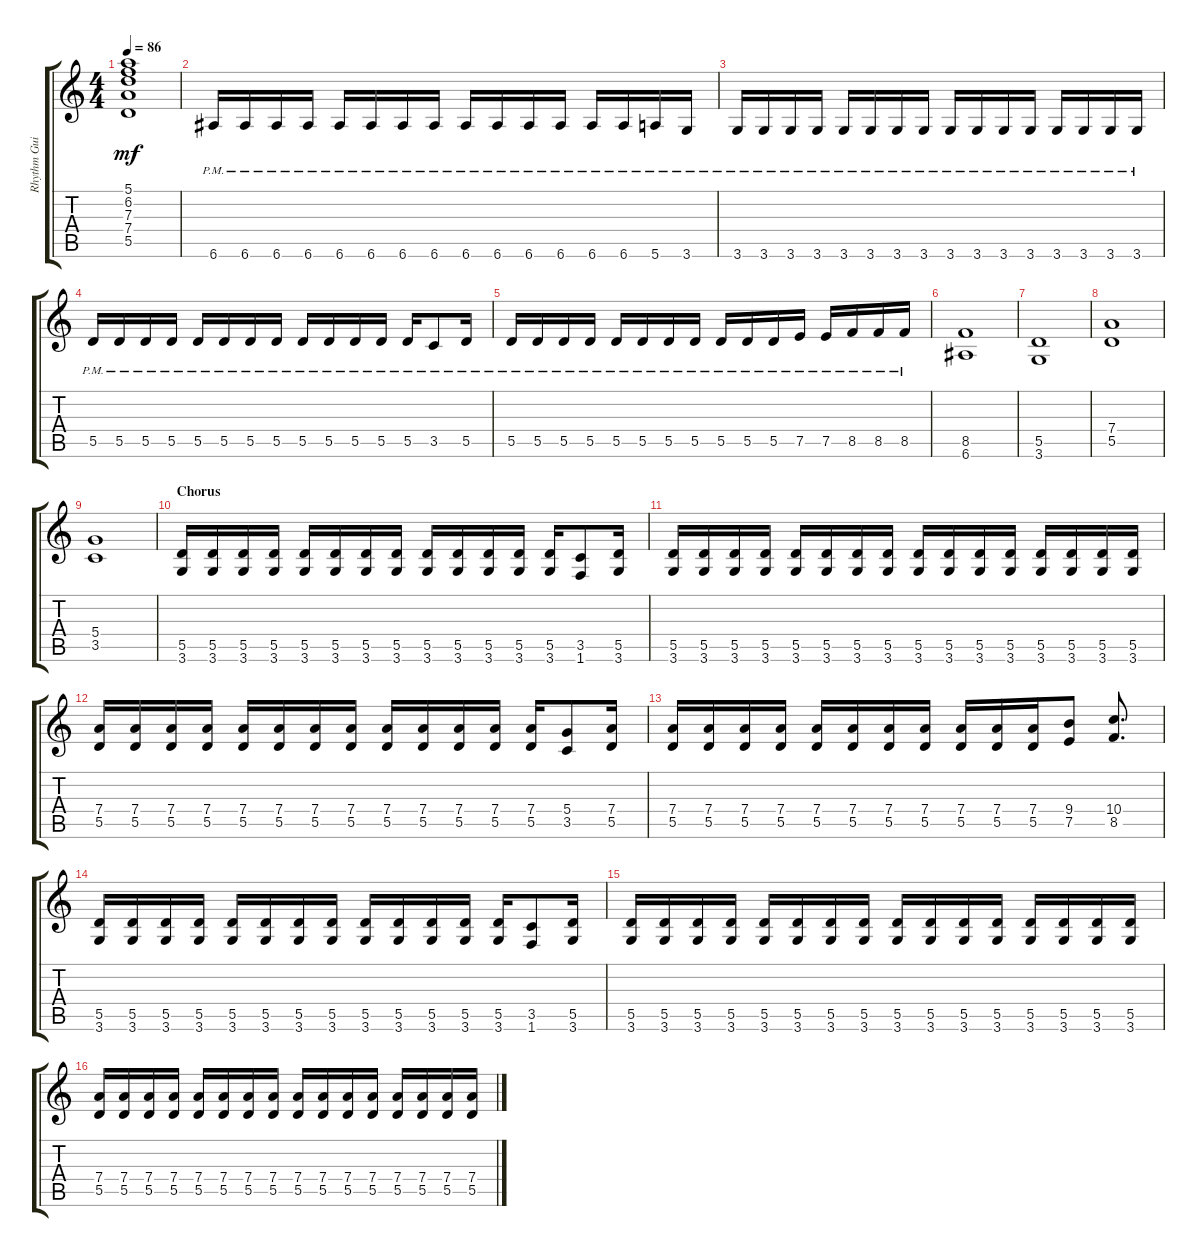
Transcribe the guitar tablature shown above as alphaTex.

\track ("Rhythm Guitar" "Rhythm Gui") {instrument overdrivenguitar}
\staff {score tabs}
\tuning (E4 B3 G3 D3 A2 E2) {hide}
\ts (4 4)
\tempo 86
\clef g2
\ks c
(5.1{t} 6.2{t} 7.3{t} 7.4{t} 5.5{t}).1{dy mf} |
6.6{pm}.16 6.6{pm}.16 6.6{pm}.16 6.6{pm}.16 6.6{pm}.16 6.6{pm}.16 6.6{pm}.16 6.6{pm}.16 6.6{pm}.16 6.6{pm}.16 6.6{pm}.16 6.6{pm}.16 6.6{pm}.16 6.6{pm}.16 5.6{pm}.16 3.6{pm}.16 |
3.6{pm}.16 3.6{pm}.16 3.6{pm}.16 3.6{pm}.16 3.6{pm}.16 3.6{pm}.16 3.6{pm}.16 3.6{pm}.16 3.6{pm}.16 3.6{pm}.16 3.6{pm}.16 3.6{pm}.16 3.6{pm}.16 3.6{pm}.16 3.6{pm}.16 3.6{pm}.16 |
5.5{pm}.16 5.5{pm}.16 5.5{pm}.16 5.5{pm}.16 5.5{pm}.16 5.5{pm}.16 5.5{pm}.16 5.5{pm}.16 5.5{pm}.16 5.5{pm}.16 5.5{pm}.16 5.5{pm}.16 5.5{pm}.16 3.5{pm}.8 5.5{pm}.16 |
5.5{pm}.16 5.5{pm}.16 5.5{pm}.16 5.5{pm}.16 5.5{pm}.16 5.5{pm}.16 5.5{pm}.16 5.5{pm}.16 5.5{pm}.16 5.5{pm}.16 5.5{pm}.16 7.5{pm}.16 7.5{pm}.16 8.5{pm}.16 8.5{pm}.16 8.5{pm}.16 |
(8.5 6.6).1 |
(5.5 3.6).1 |
(7.4 5.5).1 |
(5.4 3.5).1 |
\section ("" "Chorus")
(5.5 3.6).16 (5.5 3.6).16 (5.5 3.6).16 (5.5 3.6).16 (5.5 3.6).16 (5.5 3.6).16 (5.5 3.6).16 (5.5 3.6).16 (5.5 3.6).16 (5.5 3.6).16 (5.5 3.6).16 (5.5 3.6).16 (5.5 3.6).16 (3.5 1.6).8 (5.5 3.6).16 |
(5.5 3.6).16 (5.5 3.6).16 (5.5 3.6).16 (5.5 3.6).16 (5.5 3.6).16 (5.5 3.6).16 (5.5 3.6).16 (5.5 3.6).16 (5.5 3.6).16 (5.5 3.6).16 (5.5 3.6).16 (5.5 3.6).16 (5.5 3.6).16 (5.5 3.6).16 (5.5 3.6).16 (5.5 3.6).16 |
(7.4 5.5).16 (7.4 5.5).16 (7.4 5.5).16 (7.4 5.5).16 (7.4 5.5).16 (7.4 5.5).16 (7.4 5.5).16 (7.4 5.5).16 (7.4 5.5).16 (7.4 5.5).16 (7.4 5.5).16 (7.4 5.5).16 (7.4 5.5).16 (5.4 3.5).8 (7.4 5.5).16 |
(7.4 5.5).16 (7.4 5.5).16 (7.4 5.5).16 (7.4 5.5).16 (7.4 5.5).16 (7.4 5.5).16 (7.4 5.5).16 (7.4 5.5).16 (7.4 5.5).16 (7.4 5.5).16 (7.4 5.5).16 (9.4 7.5).8 (10.4 8.5).8{d} |
(5.5 3.6).16 (5.5 3.6).16 (5.5 3.6).16 (5.5 3.6).16 (5.5 3.6).16 (5.5 3.6).16 (5.5 3.6).16 (5.5 3.6).16 (5.5 3.6).16 (5.5 3.6).16 (5.5 3.6).16 (5.5 3.6).16 (5.5 3.6).16 (3.5 1.6).8 (5.5 3.6).16 |
(5.5 3.6).16 (5.5 3.6).16 (5.5 3.6).16 (5.5 3.6).16 (5.5 3.6).16 (5.5 3.6).16 (5.5 3.6).16 (5.5 3.6).16 (5.5 3.6).16 (5.5 3.6).16 (5.5 3.6).16 (5.5 3.6).16 (5.5 3.6).16 (5.5 3.6).16 (5.5 3.6).16 (5.5 3.6).16 |
(7.4 5.5).16 (7.4 5.5).16 (7.4 5.5).16 (7.4 5.5).16 (7.4 5.5).16 (7.4 5.5).16 (7.4 5.5).16 (7.4 5.5).16 (7.4 5.5).16 (7.4 5.5).16 (7.4 5.5).16 (7.4 5.5).16 (7.4 5.5).16 (7.4 5.5).16 (7.4 5.5).16 (7.4 5.5).16
